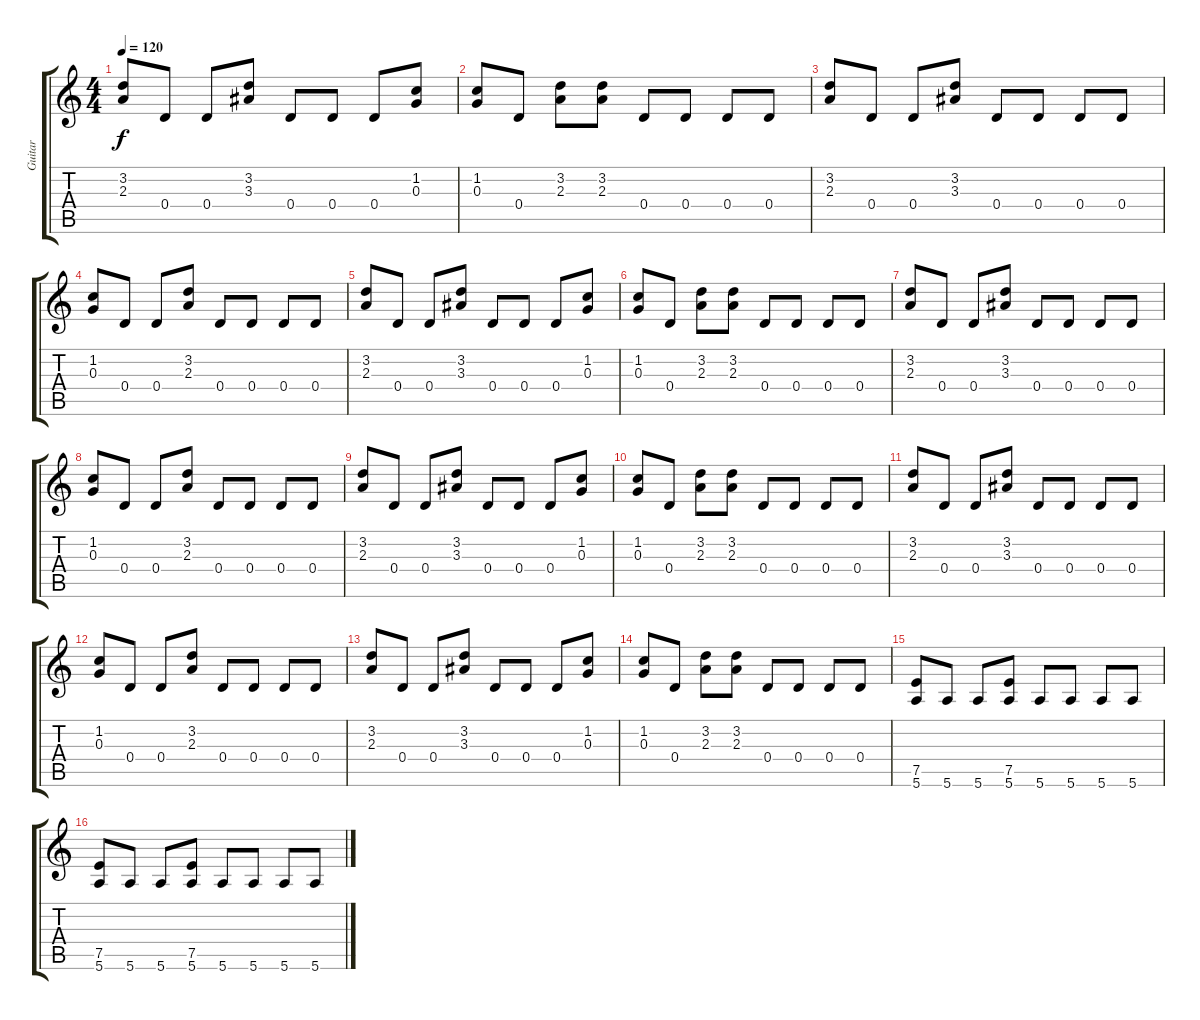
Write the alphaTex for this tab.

\track ("Guitar" "Guitar") {instrument distortionguitar}
\staff {score tabs}
\tuning (E4 B3 G3 D3 A2 E2) {hide}
\ts (4 4)
\tempo 120
\clef g2
\ks c
(3.2 2.3).8{dy f} 0.4.8 0.4.8 (3.2 3.3).8 0.4.8 0.4.8 0.4.8 (1.2 0.3).8 |
(1.2 0.3).8 0.4.8 (3.2 2.3).8 (3.2 2.3).8 0.4.8 0.4.8 0.4.8 0.4.8 |
(3.2 2.3).8 0.4.8 0.4.8 (3.2 3.3).8 0.4.8 0.4.8 0.4.8 0.4.8 |
(1.2 0.3).8 0.4.8 0.4.8 (3.2 2.3).8 0.4.8 0.4.8 0.4.8 0.4.8 |
(3.2 2.3).8 0.4.8 0.4.8 (3.2 3.3).8 0.4.8 0.4.8 0.4.8 (1.2 0.3).8 |
(1.2 0.3).8 0.4.8 (3.2 2.3).8 (3.2 2.3).8 0.4.8 0.4.8 0.4.8 0.4.8 |
(3.2 2.3).8 0.4.8 0.4.8 (3.2 3.3).8 0.4.8 0.4.8 0.4.8 0.4.8 |
(1.2 0.3).8 0.4.8 0.4.8 (3.2 2.3).8 0.4.8 0.4.8 0.4.8 0.4.8 |
(3.2 2.3).8 0.4.8 0.4.8 (3.2 3.3).8 0.4.8 0.4.8 0.4.8 (1.2 0.3).8 |
(1.2 0.3).8 0.4.8 (3.2 2.3).8 (3.2 2.3).8 0.4.8 0.4.8 0.4.8 0.4.8 |
(3.2 2.3).8 0.4.8 0.4.8 (3.2 3.3).8 0.4.8 0.4.8 0.4.8 0.4.8 |
(1.2 0.3).8 0.4.8 0.4.8 (3.2 2.3).8 0.4.8 0.4.8 0.4.8 0.4.8 |
(3.2 2.3).8 0.4.8 0.4.8 (3.2 3.3).8 0.4.8 0.4.8 0.4.8 (1.2 0.3).8 |
(1.2 0.3).8 0.4.8 (3.2 2.3).8 (3.2 2.3).8 0.4.8 0.4.8 0.4.8 0.4.8 |
(7.5 5.6).8 5.6.8 5.6.8 (7.5 5.6).8 5.6.8 5.6.8 5.6.8 5.6.8 |
(7.5 5.6).8 5.6.8 5.6.8 (7.5 5.6).8 5.6.8 5.6.8 5.6.8 5.6.8
